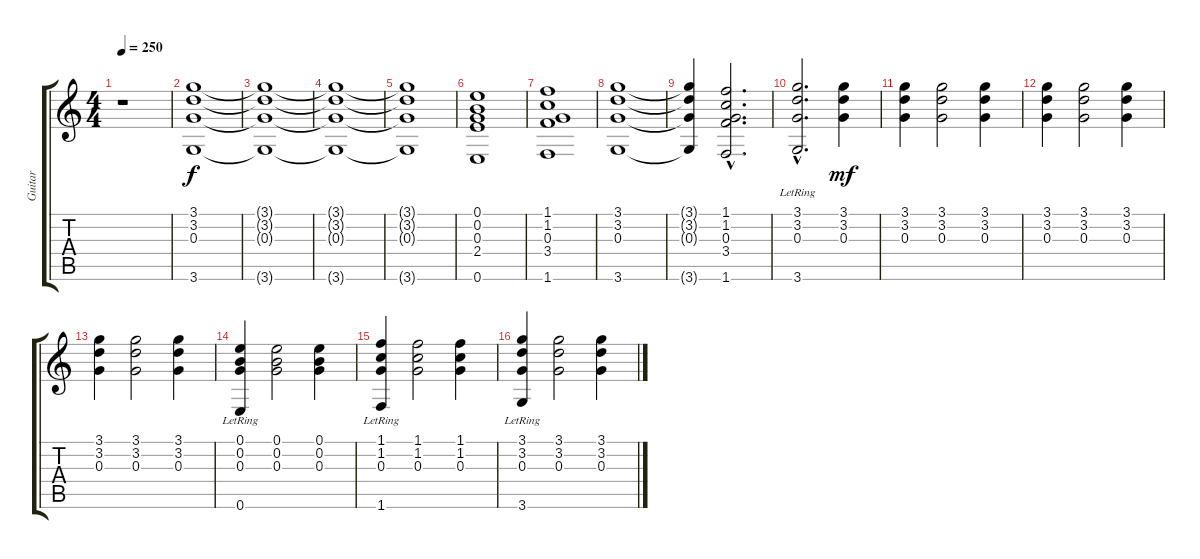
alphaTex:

\track ("Guitar" "Guitar") {instrument acousticguitarnylon}
\staff {score tabs}
\tuning (E4 B3 G3 D3 A2 E2) {hide}
\ts (4 4)
\tempo 250
\clef g2
\ks c
r.1{dy f instrument acousticguitarnylon} |
(3.1 3.2 0.3 3.6).1 |
(3.1{t} 3.2{t} 0.3{t} 3.6{t}).1 |
(3.1{t} 3.2{t} 0.3{t} 3.6{t}).1 |
(3.1{t} 3.2{t} 0.3{t} 3.6{t}).1 |
(0.1 0.2 0.3 2.4 0.6).1 |
(1.1 1.2 0.3 3.4 1.6).1 |
(3.1 3.2 0.3 3.6).1 |
(3.1{t} 3.2{t} 0.3{t} 3.6{t}).4 (1.1{hac} 1.2{hac} 0.3{hac} 3.4{hac} 1.6{hac}).2{d} |
(3.1{hac lr} 3.2{hac lr} 0.3{hac lr} 3.6{hac lr}).2{d} (3.1 3.2 0.3).4{dy mf} |
(3.1 3.2 0.3).4 (3.1 3.2 0.3).2 (3.1 3.2 0.3).4 |
(3.1 3.2 0.3).4 (3.1 3.2 0.3).2 (3.1 3.2 0.3).4 |
(3.1 3.2 0.3).4 (3.1 3.2 0.3).2 (3.1 3.2 0.3).4 |
(0.1{lr} 0.2{lr} 0.3{lr} 0.6{lr}).4 (0.1 0.2 0.3).2 (0.1 0.2 0.3).4 |
(1.1{lr} 1.2{lr} 0.3{lr} 1.6{lr}).4 (1.1 1.2 0.3).2 (1.1 1.2 0.3).4 |
(3.1{lr} 3.2{lr} 0.3{lr} 3.6{lr}).4 (3.1 3.2 0.3).2 (3.1 3.2 0.3).4
